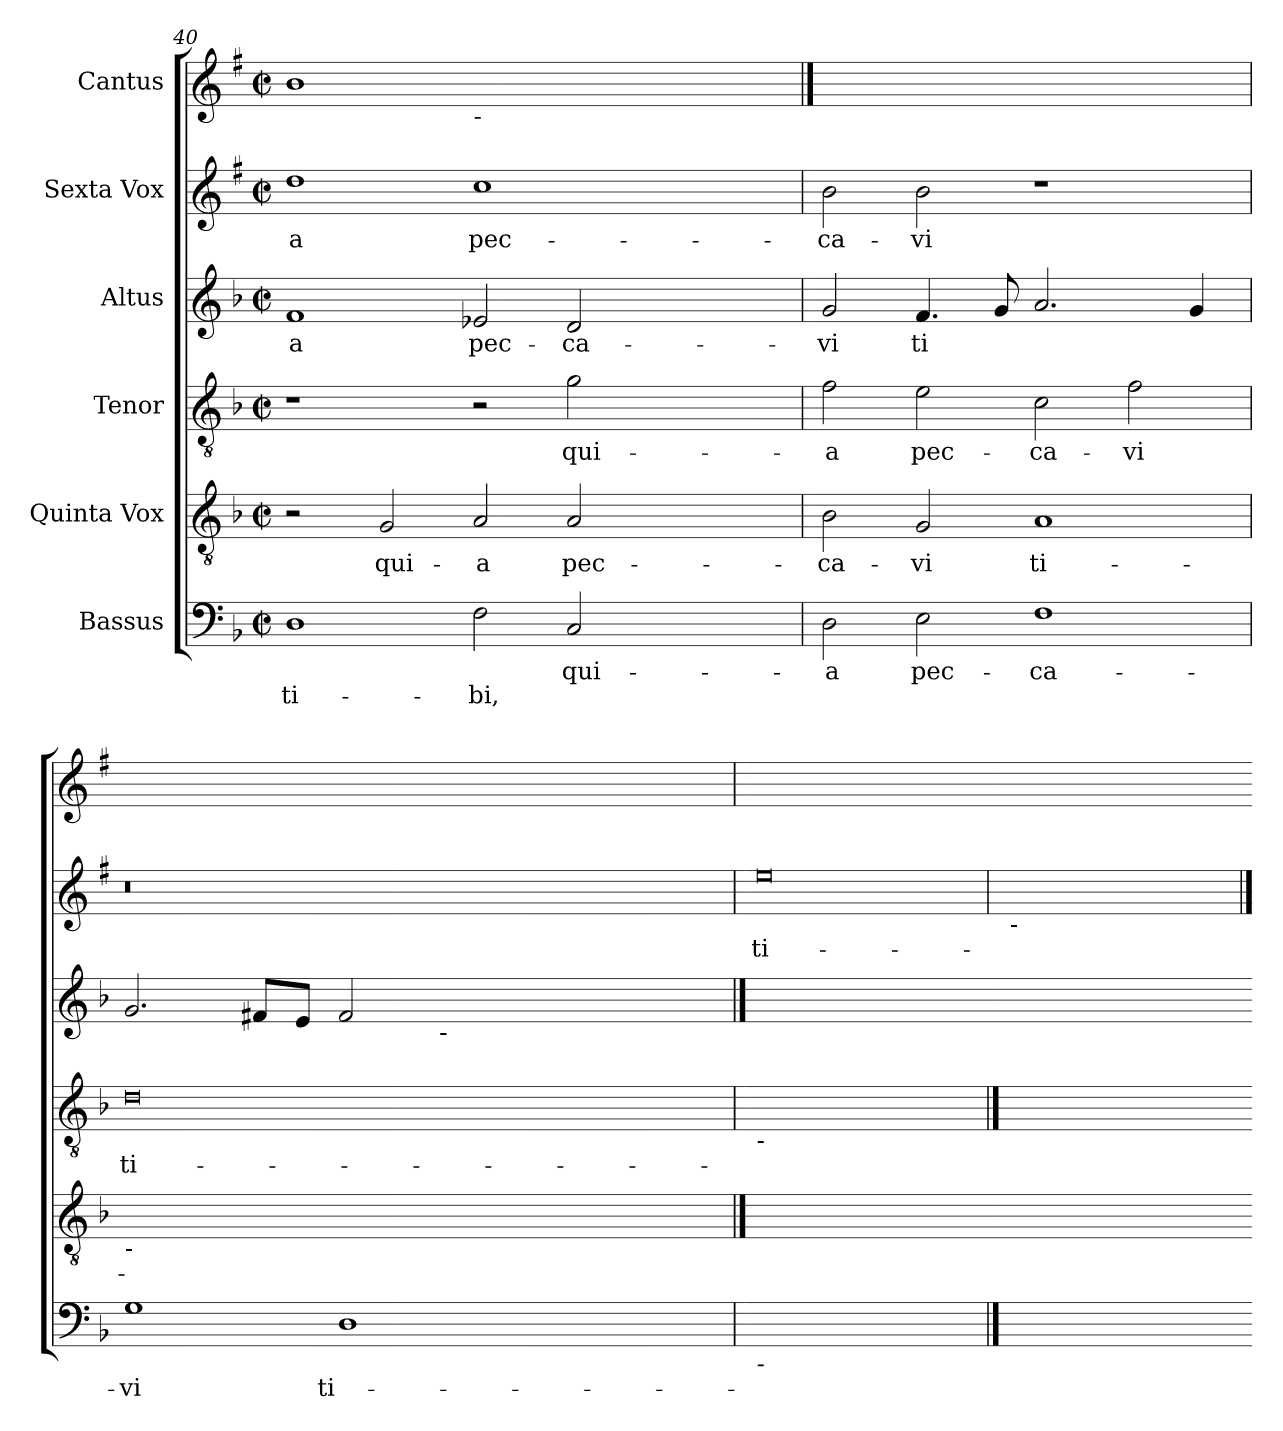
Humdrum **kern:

**kern	**text	**text	**kern	**text	**kern	**text	**kern	**text	**kern	**text	**kern	**text
*part6	*part6	*part6	*part5	*part5	*part4	*part4	*part3	*part3	*part2	*part2	*part1	*part1
*staff6	*staff6	*staff6	*staff5	*staff5	*staff4	*staff4	*staff3	*staff3	*staff2	*staff2	*staff1	*staff1
*I"Bassus	*	*	*I"Quinta Vox	*	*I"Tenor	*	*I"Altus	*	*I"Sexta Vox	*	*I"Cantus	*
*clefF4	*	*	*clefGv2	*	*clefGv2	*	*clefG2	*	*clefG2	*	*clefG2	*
*	*	*	*	*	*	*	*	*	*ITrd1c2	*	*ITrd1c2	*
*k[b-]	*	*	*k[b-]	*	*k[b-]	*	*k[b-]	*	*k[b-]	*	*k[b-]	*
*F:	*	*	*F:	*	*F:	*	*F:	*	*F:	*	*F:	*
*M4/2	*	*	*M4/2	*	*M4/2	*	*M4/2	*	*M4/2	*	*M4/2	*
*met(c|)	*	*	*met(c|)	*	*met(c|)	*	*met(c|)	*	*met(c|)	*	*met(c|)	*
=40	=40	=40	=40	=40	=40	=40	=40	=40	=40	=40	=40	=40
!	!	!LO:LY:b	!	!	!	!	!	!LO:LY:b	!	!LO:LY:b	!	!
1D	.	ti-	2r	.	1r	.	1f	-a	1cc	-a	1a	.
!	!	!	!	!LO:LY:b	!	!	!	!	!	!	!	!
.	.	.	2G	qui-	.	.	.	.	.	.	.	.
!	!	!	!	!	!	!	!	!	!	!	!LO:TX:b:t=-	!
!	!	!LO:LY:b	!	!LO:LY:b	!	!	!	!LO:LY:b	!	!LO:LY:b	!	!LO:LY:b
2F	.	-bi,	2A	-a	2r	.	2e-X	pec-	1b-	pec-	0bnyy	-bi.
!	!LO:LY:b	!	!	!LO:LY:b	!	!LO:LY:b	!	!LO:LY:b	!	!	!	!
2C	qui-	.	2A	pec-	2g	qui-	2d	-ca-	.	.	.	.
1ryy	.	.	1ryy	.	1ryy	.	1ryy	.	1ryy	.	.	.
=	==	==	=	==	=	==	=	==	=	==	==	==
!	!LO:LY:b	!	!	!LO:LY:b	!	!LO:LY:b	!	!LO:LY:b	!	!LO:LY:b	!	!
2D	-a	.	2B-	-ca-	2f	-a	2g	-vi	2a	-ca-	0ryy	.
!	!LO:LY:b	!	!	!LO:LY:b	!	!LO:LY:b	!	!LO:LY:b	!	!LO:LY:b	!	!
2E	pec-	.	2G	-vi	2e	pec-	4.f	ti	2a	-vi	.	.
.	.	.	.	.	.	.	8g	.	.	.	.	.
!	!LO:LY:b	!	!	!LO:LY:b	!	!LO:LY:b	!	!	!	!	!	!
1F	-ca-	.	1A	ti-	2c	-ca-	2.a	.	1r	.	.	.
!	!	!	!	!	!	!LO:LY:b	!	!	!	!	!	!
.	.	.	.	.	2f	-vi	.	.	.	.	.	.
.	.	.	.	.	.	.	4g	.	.	.	.	.
=	=	=	=	=	=	=	=	=	=	=	=	=
!	!	!	!LO:TX:b:t=-	!	!	!	!	!	!	!	!	!
!	!LO:LY:b	!	!	!LO:LY:b	!	!LO:LY:b	!	!	!	!	!	!
1G	-vi	.	0Gyy	-bi.	0d	ti-	2.g	.	0r	.	0ryy	.
.	.	.	.	.	.	.	8f#L	.	.	.	.	.
.	.	.	.	.	.	.	8eJ	.	.	.	.	.
!	!LO:LY:b	!	!	!	!	!	!	!	!	!	!	!
1D	ti-	.	.	.	.	.	2f#	.	.	.	.	.
!	!	!	!	!	!	!	!LO:TX:b:t=-	!	!	!	!	!
!	!	!	!	!	!	!	!	!LO:LY:b	!	!	!	!
.	.	.	.	.	.	.	0gyy	bi.	.	.	.	.
1.ryy	.	.	1.ryy	.	1.ryy	.	.	.	1.ryy	.	1.ryy	.
=	=	=	==	=	=	=	==	=	=	=	=	=
!	!	!	!	!	!LO:TX:b:t=-	!	!	!	!	!	!	!
!LO:TX:b:t=-	!	!	!	!	!	!	!	!	!	!	!	!
!	!LO:LY:b	!	!	!	!	!LO:LY:b	!	!	!	!LO:LY:b	!	!
0GGyy	-bi.	.	0ryy	.	0dyy	-bi.	0ryy	.	0dd	ti-	0ryy	.
==	=	=	=	=	==	=	=	=	=	=	=	=
!	!	!	!	!	!	!	!	!	!LO:TX:b:t=-	!	!	!
!	!	!	!	!	!	!	!	!	!	!LO:LY:b	!	!
0ryy	.	.	0ryy	.	0ryy	.	0ryy	.	0ddyy	-bi.	0ryy	.
=	=	=	=	=	=	=	=	=	==	=	=	=
*-	*-	*-	*-	*-	*-	*-	*-	*-	*-	*-	*-	*-
